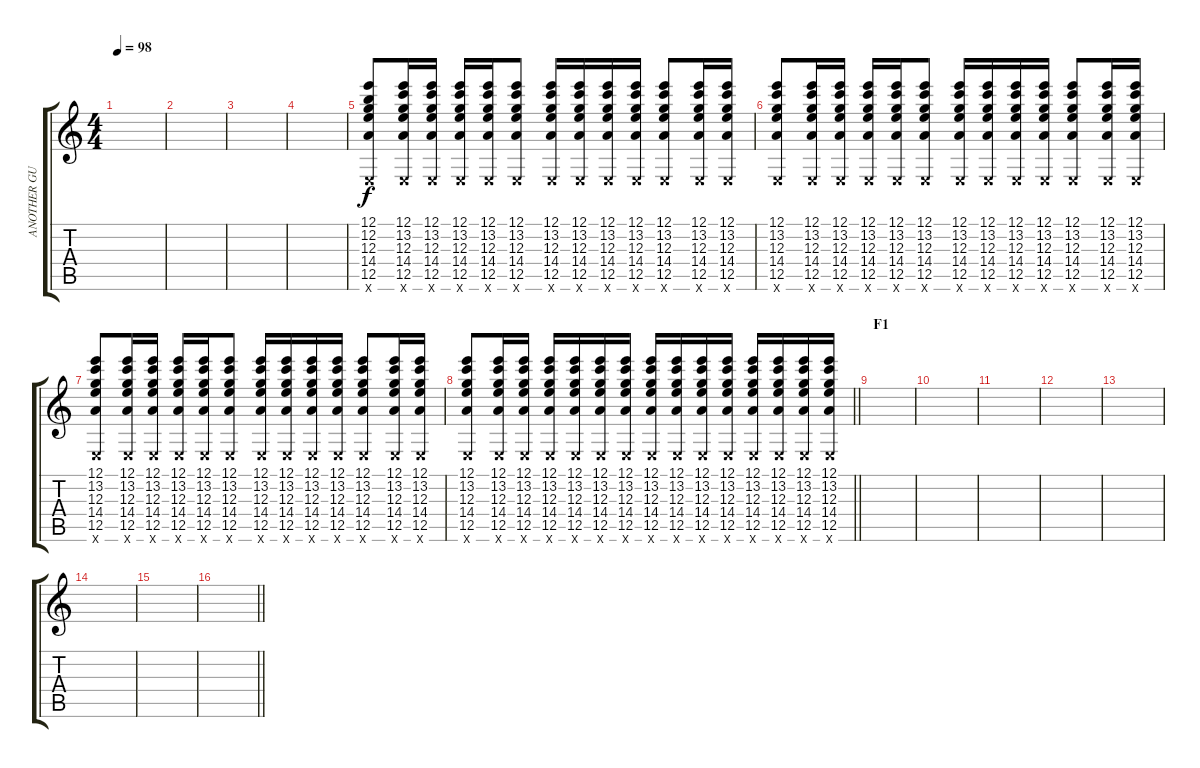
\track ("ANOTHER GUITAR" "ANOTHER GU") {instrument acousticguitarnylon}
\staff {score tabs}
\tuning (E4 B3 G3 D3 A2 E2) {hide}
\ts (4 4)
\tempo 98
\clef g2
\ks c
|
|
|
|
(12.1 12.2 12.3 14.4 12.5 0.6{x}).8{volume 8 instrument acousticguitarsteel} (12.1 13.2 12.3 14.4 12.5 0.6{x}).16 (12.1 13.2 12.3 14.4 12.5 0.6{x}).16 (12.1 13.2 12.3 14.4 12.5 0.6{x}).16 (12.1 13.2 12.3 14.4 12.5 0.6{x}).16 (12.1 13.2 12.3 14.4 12.5 0.6{x}).8 (12.1 13.2 12.3 14.4 12.5 0.6{x}).16 (12.1 13.2 12.3 14.4 12.5 0.6{x}).16 (12.1 13.2 12.3 14.4 12.5 0.6{x}).16 (12.1 13.2 12.3 14.4 12.5 0.6{x}).16 (12.1 13.2 12.3 14.4 12.5 0.6{x}).8 (12.1 13.2 12.3 14.4 12.5 0.6{x}).16 (12.1 13.2 12.3 14.4 12.5 0.6{x}).16 |
(12.1 13.2 12.3 14.4 12.5 0.6{x}).8 (12.1 13.2 12.3 14.4 12.5 0.6{x}).16 (12.1 13.2 12.3 14.4 12.5 0.6{x}).16 (12.1 13.2 12.3 14.4 12.5 0.6{x}).16 (12.1 13.2 12.3 14.4 12.5 0.6{x}).16 (12.1 13.2 12.3 14.4 12.5 0.6{x}).8 (12.1 13.2 12.3 14.4 12.5 0.6{x}).16 (12.1 13.2 12.3 14.4 12.5 0.6{x}).16 (12.1 13.2 12.3 14.4 12.5 0.6{x}).16 (12.1 13.2 12.3 14.4 12.5 0.6{x}).16 (12.1 13.2 12.3 14.4 12.5 0.6{x}).8 (12.1 13.2 12.3 14.4 12.5 0.6{x}).16 (12.1 13.2 12.3 14.4 12.5 0.6{x}).16 |
(12.1 13.2 12.3 14.4 12.5 0.6{x}).8 (12.1 13.2 12.3 14.4 12.5 0.6{x}).16 (12.1 13.2 12.3 14.4 12.5 0.6{x}).16 (12.1 13.2 12.3 14.4 12.5 0.6{x}).16 (12.1 13.2 12.3 14.4 12.5 0.6{x}).16 (12.1 13.2 12.3 14.4 12.5 0.6{x}).8 (12.1 13.2 12.3 14.4 12.5 0.6{x}).16 (12.1 13.2 12.3 14.4 12.5 0.6{x}).16 (12.1 13.2 12.3 14.4 12.5 0.6{x}).16 (12.1 13.2 12.3 14.4 12.5 0.6{x}).16 (12.1 13.2 12.3 14.4 12.5 0.6{x}).8 (12.1 13.2 12.3 14.4 12.5 0.6{x}).16 (12.1 13.2 12.3 14.4 12.5 0.6{x}).16 |
\barLineRight lightlight
(12.1 13.2 12.3 14.4 12.5 0.6{x}).8 (12.1 13.2 12.3 14.4 12.5 0.6{x}).16 (12.1 13.2 12.3 14.4 12.5 0.6{x}).16 (12.1 13.2 12.3 14.4 12.5 0.6{x}).16 (12.1 13.2 12.3 14.4 12.5 0.6{x}).16 (12.1 13.2 12.3 14.4 12.5 0.6{x}).16 (12.1 13.2 12.3 14.4 12.5 0.6{x}).16 (12.1 13.2 12.3 14.4 12.5 0.6{x}).16 (12.1 13.2 12.3 14.4 12.5 0.6{x}).16 (12.1 13.2 12.3 14.4 12.5 0.6{x}).16 (12.1 13.2 12.3 14.4 12.5 0.6{x}).16 (12.1 13.2 12.3 14.4 12.5 0.6{x}).16 (12.1 13.2 12.3 14.4 12.5 0.6{x}).16 (12.1 13.2 12.3 14.4 12.5 0.6{x}).16 (12.1 13.2 12.3 14.4 12.5 0.6{x}).16 |
\section ("" "F1")
|
|
|
|
|
|
|
\barLineRight lightlight
